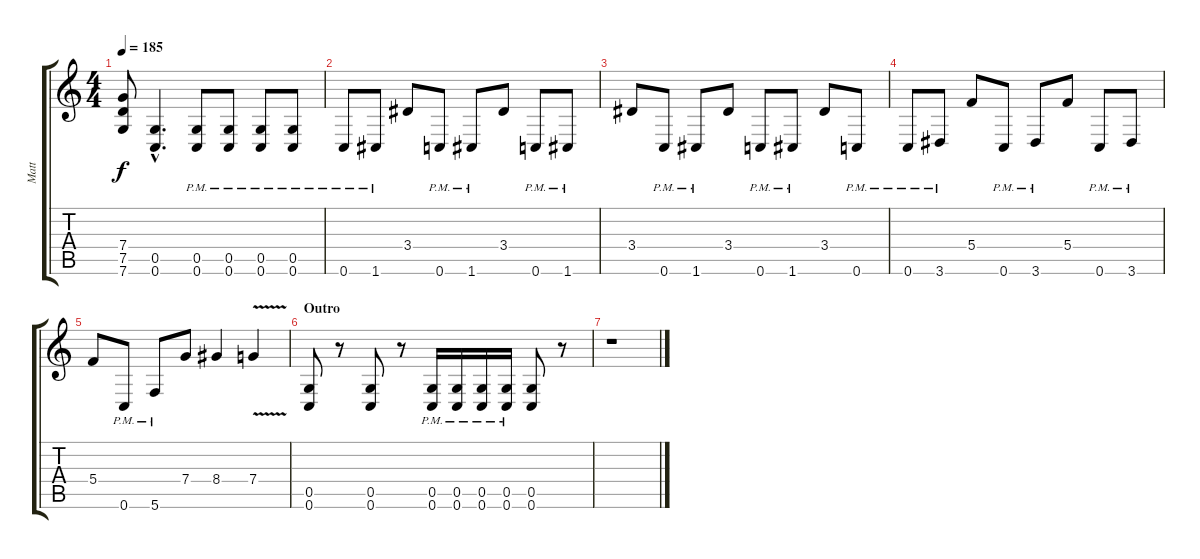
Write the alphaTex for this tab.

\track ("Matt" "Matt") {instrument distortionguitar}
\staff {score tabs}
\tuning (D4 A3 F3 C3 G2 C2) {hide}
\ts (4 4)
\tempo 185
\clef g2
\ks c
(7.4{t} 7.5{t} 7.6{t}).8{dy f} (0.5{hac} 0.6{hac}).4{d} (0.5{pm} 0.6{pm}).8 (0.5{pm} 0.6{pm}).8 (0.5{pm} 0.6{pm}).8 (0.5{pm} 0.6{pm}).8 |
0.6{pm}.8 1.6{pm}.8 3.4.8 0.6{pm}.8 1.6{pm}.8 3.4.8 0.6{pm}.8 1.6{pm}.8 |
3.4.8 0.6{pm}.8 1.6{pm}.8 3.4.8 0.6{pm}.8 1.6{pm}.8 3.4.8 0.6{pm}.8 |
0.6{pm}.8 3.6{pm}.8 5.4.8 0.6{pm}.8 3.6{pm}.8 5.4.8 0.6{pm}.8 3.6{pm}.8 |
5.4.8 0.6{pm}.8 5.6{pm}.8 7.4.8 8.4.4 7.4{v}.4 |
\section ("" "Outro")
(0.5 0.6).8 r.8 (0.5 0.6).8 r.8 (0.5{pm} 0.6{pm}).16 (0.5{pm} 0.6{pm}).16 (0.5{pm} 0.6{pm}).16 (0.5{pm} 0.6{pm}).16 (0.5 0.6).8 r.8 |
r.1
